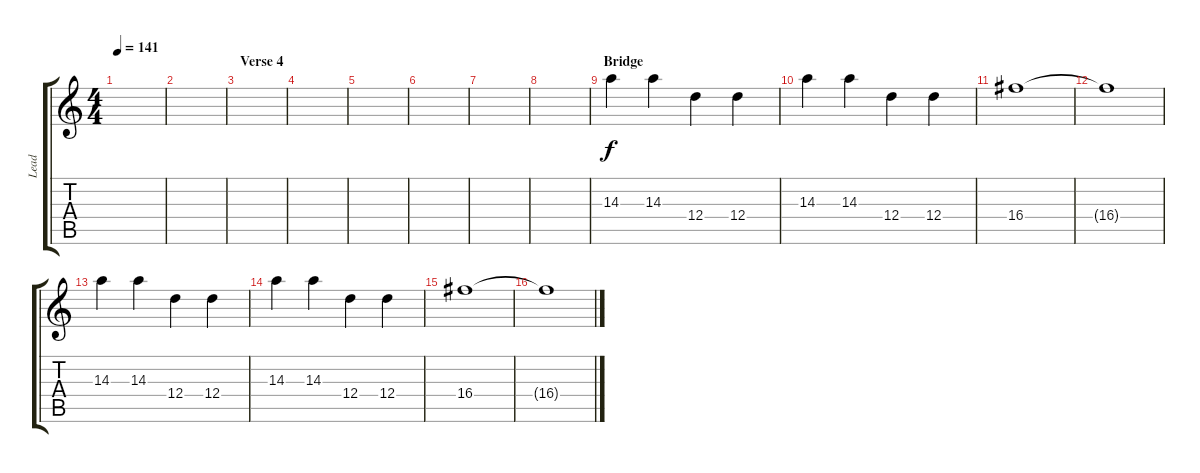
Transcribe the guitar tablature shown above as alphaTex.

\track ("Lead" "Lead") {instrument electricguitarclean}
\staff {score tabs}
\tuning (E4 B3 G3 D3 A2 E2) {hide}
\ts (4 4)
\tempo 141
\clef g2
\ks c
|
|
\section ("" "Verse 4")
|
|
|
|
|
|
\section ("" "Bridge")
14.3.4 14.3.4 12.4.4 12.4.4 |
14.3.4 14.3.4 12.4.4 12.4.4 |
16.4.1 |
16.4{t}.1 |
14.3.4 14.3.4 12.4.4 12.4.4 |
14.3.4 14.3.4 12.4.4 12.4.4 |
16.4.1 |
16.4{t}.1
